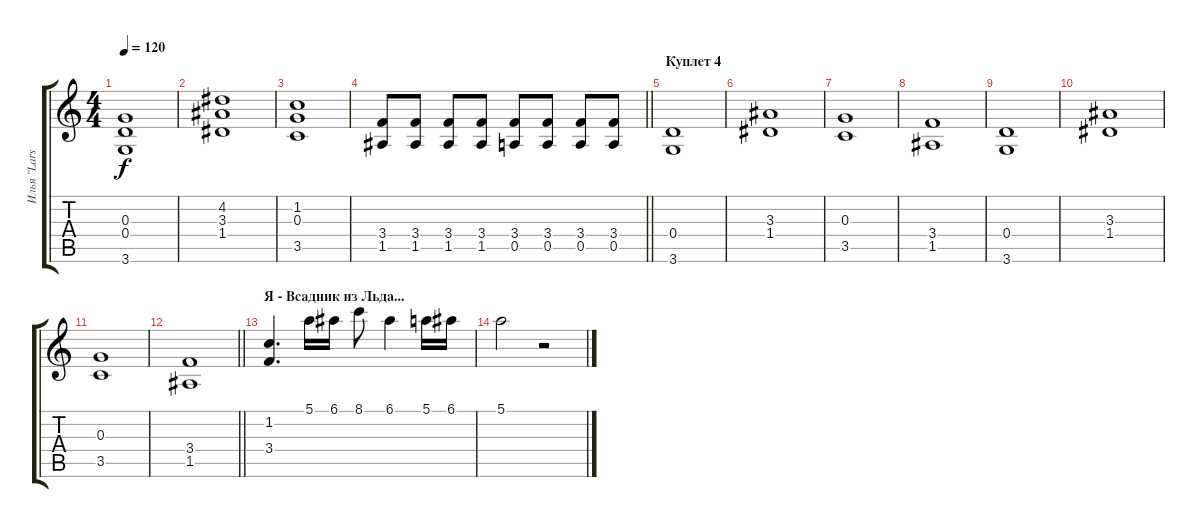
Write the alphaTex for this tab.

\track ("Илья \"Lars\" Мамонтов       (Гитара)" "Илья \"Lars") {instrument acousticguitarsteel}
\staff {score tabs}
\tuning (E4 B3 G3 D3 A2 E2) {hide}
\ts (4 4)
\tempo 120
\clef g2
\ks c
(0.3 0.4 3.6).1{dy f} |
(4.2 3.3 1.4).1 |
(1.2 0.3 3.5).1 |
\barLineRight lightlight
(3.4 1.5).8 (3.4 1.5).8 (3.4 1.5).8 (3.4 1.5).8 (3.4 0.5).8 (3.4 0.5).8 (3.4 0.5).8 (3.4 0.5).8 |
\section ("" "Куплет 4")
(0.4 3.6).1 |
(3.3 1.4).1 |
(0.3 3.5).1 |
(3.4 1.5).1 |
(0.4 3.6).1 |
(3.3 1.4).1 |
(0.3 3.5).1 |
\barLineRight lightlight
(3.4 1.5).1 |
\section ("" "Я - Всадник из Льда...")
(1.2 3.4).4{d} 5.1.16{volume 14 balance 8 instrument acousticguitarnylon} 6.1.16 8.1.8 6.1.4 5.1.16 6.1.16 |
5.1.2 r.2
